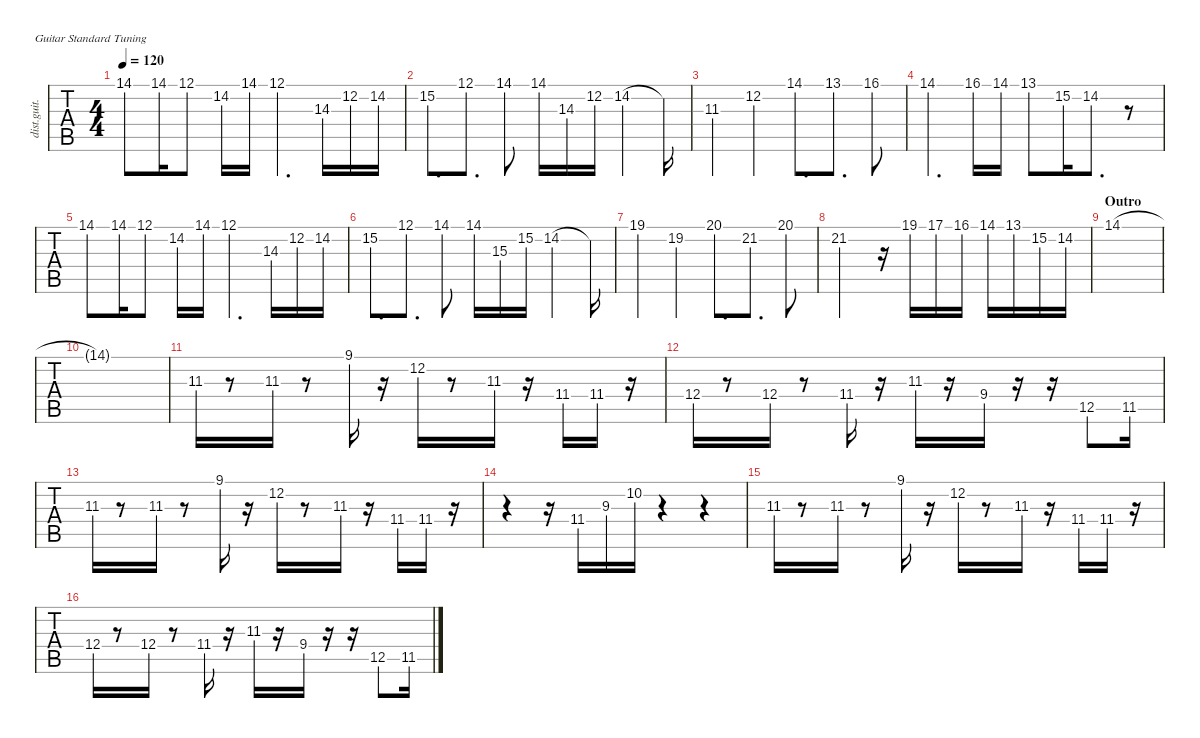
\defaultSystemsLayout 4
\hideDynamics
\bracketExtendMode nobrackets
\track ("Lead Guitar 2" "dist.guit.") {instrument distortionguitar}
\staff {tabs}
\tuning (E4 B3 G3 D3 A2 E2)
\ts (4 4)
\tempo 120
\clef g2
\ks c
14.1{acc #}.8{dy f beam Down} 14.1{acc #}.16{beam Down} 12.1.8{beam Down} 14.2{acc #}.16{beam Down} 14.1{acc #}.16{beam Down} 12.1.4{d beam Down} 14.3.16{beam Down} 12.2.16{beam Down} 14.2{acc #}.16{beam Down} |
15.2.8{d beam Down} 12.1.8{d beam Down} 14.1{acc #}.8{beam Down} 14.1{acc #}.16{beam Down} 14.3.16{beam Down} 12.2.16{beam Down} 14.2{acc #}.4{beam Down} 14.2{t acc #}.16{beam Down} |
11.3{acc #}.4{beam Down} 12.2.4{beam Down} 14.1{acc #}.8{d beam Down} 13.1.8{d beam Down} 16.1{acc #}.8{beam Down} |
14.1{acc #}.4{d beam Down} 16.1{acc #}.16{beam Down} 14.1{acc #}.16{beam Down} 13.1.8{beam Down} 15.2.16{beam Down} 14.2{acc #}.8{d beam Down} r.8{beam Down} |
14.1{acc #}.8{beam Down} 14.1{acc #}.16{beam Down} 12.1.8{beam Down} 14.2{acc #}.16{beam Down} 14.1{acc #}.16{beam Down} 12.1.4{d beam Down} 14.3.16{beam Down} 12.2.16{beam Down} 14.2{acc #}.16{beam Down} |
15.2.8{d beam Down} 12.1.8{d beam Down} 14.1{acc #}.8{beam Down} 14.1{acc #}.16{beam Down} 15.3{acc #}.16{beam Down} 15.2.16{beam Down} 14.2{acc #}.4{beam Down} 14.2{t acc #}.16{beam Down} |
19.1.4{beam Down} 19.2{acc #}.4{beam Down} 20.1.8{d beam Down} 21.2{acc #}.8{d beam Down} 20.1.8{beam Down} |
21.2{acc #}.2{beam Down} r.16{beam Down} 19.1.16{beam Down} 17.1.16{beam Down} 16.1{acc #}.16{beam Down} 14.1{acc #}.16{beam Down} 13.1.16{beam Down} 15.2.16{beam Down} 14.2{acc #}.16{beam Down} |
\section ("" "Outro")
14.1{acc #}.1{beam Down} |
14.1{t acc #}.1{beam Down} |
11.3{acc #}.16{instrument distortionguitar beam Down} r.8{beam Down} 11.3{acc #}.16{beam Down} r.8{beam Down} 9.1{acc #}.16{beam Down} r.16{beam Down} 12.2.16{beam Down} r.8{beam Down} 11.3{acc #}.16{beam Down} r.16{beam Down} 11.4{acc #}.16{beam Down} 11.4{acc #}.16{beam Down} r.16{beam Down} |
12.4.16{beam Down} r.8{beam Down} 12.4.16{beam Down} r.8{beam Down} 11.4{acc #}.16{beam Down} r.16{beam Down} 11.3{acc #}.16{beam Down} r.16{beam Down} 9.4.16{beam Down} r.16{beam Down} r.16{beam Down} 12.5.8{beam Up} 11.5{acc #}.16{beam Up} |
11.3{acc #}.16{beam Down} r.8{beam Down} 11.3{acc #}.16{beam Down} r.8{beam Down} 9.1{acc #}.16{beam Down} r.16{beam Down} 12.2.16{beam Down} r.8{beam Down} 11.3{acc #}.16{beam Down} r.16{beam Down} 11.4{acc #}.16{beam Down} 11.4{acc #}.16{beam Down} r.16{beam Down} |
r.4{beam Down} r.16{beam Down} 11.4{acc #}.16{beam Down} 9.3.16{beam Down} 10.2.16{beam Down} r.4{beam Down} r.4{beam Down} |
11.3{acc #}.16{beam Down} r.8{beam Down} 11.3{acc #}.16{beam Down} r.8{beam Down} 9.1{acc #}.16{beam Down} r.16{beam Down} 12.2.16{beam Down} r.8{beam Down} 11.3{acc #}.16{beam Down} r.16{beam Down} 11.4{acc #}.16{beam Down} 11.4{acc #}.16{beam Down} r.16{beam Down} |
12.4.16{beam Down} r.8{beam Down} 12.4.16{beam Down} r.8{beam Down} 11.4{acc #}.16{beam Down} r.16{beam Down} 11.3{acc #}.16{beam Down} r.16{beam Down} 9.4.16{beam Down} r.16{beam Down} r.16{beam Down} 12.5.8{beam Up} 11.5{acc #}.16{beam Up}
